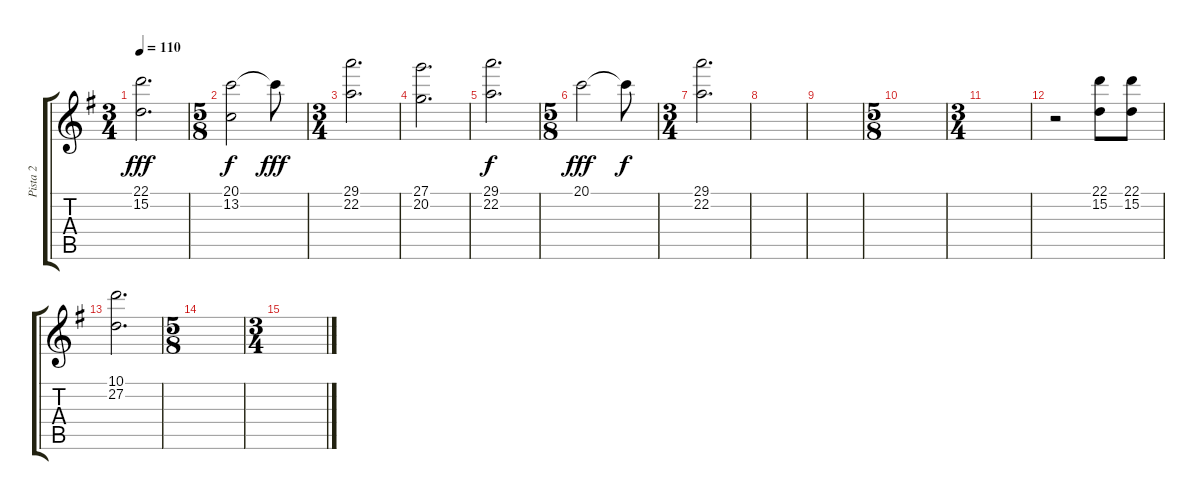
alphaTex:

\track ("Pista 2" "Pista 2") {instrument acousticgrandpiano}
\staff {score tabs}
\tuning (E4 B3 G3 D3 A2 E2) {hide}
\ts (3 4)
\tempo 110
\clef g2
\ks g
(22.1 15.2).2{d dy fff balance 8} |
\ts (5 8)
(20.1 13.2).2{dy f} 20.1{t}.8{dy fff} |
\ts (3 4)
(29.1 22.2).2{d} |
(27.1 20.2).2{d} |
(29.1 22.2).2{d dy f} |
\ts (5 8)
20.1.2{dy fff} 20.1{t}.8{dy f} |
\ts (3 4)
(29.1 22.2).2{d} |
|
|
\ts (5 8)
|
\ts (3 4)
|
r.2 (22.1 15.2).8 (22.1 15.2).8 |
(10.1 27.2).2{d} |
\ts (5 8)
|
\ts (3 4)
